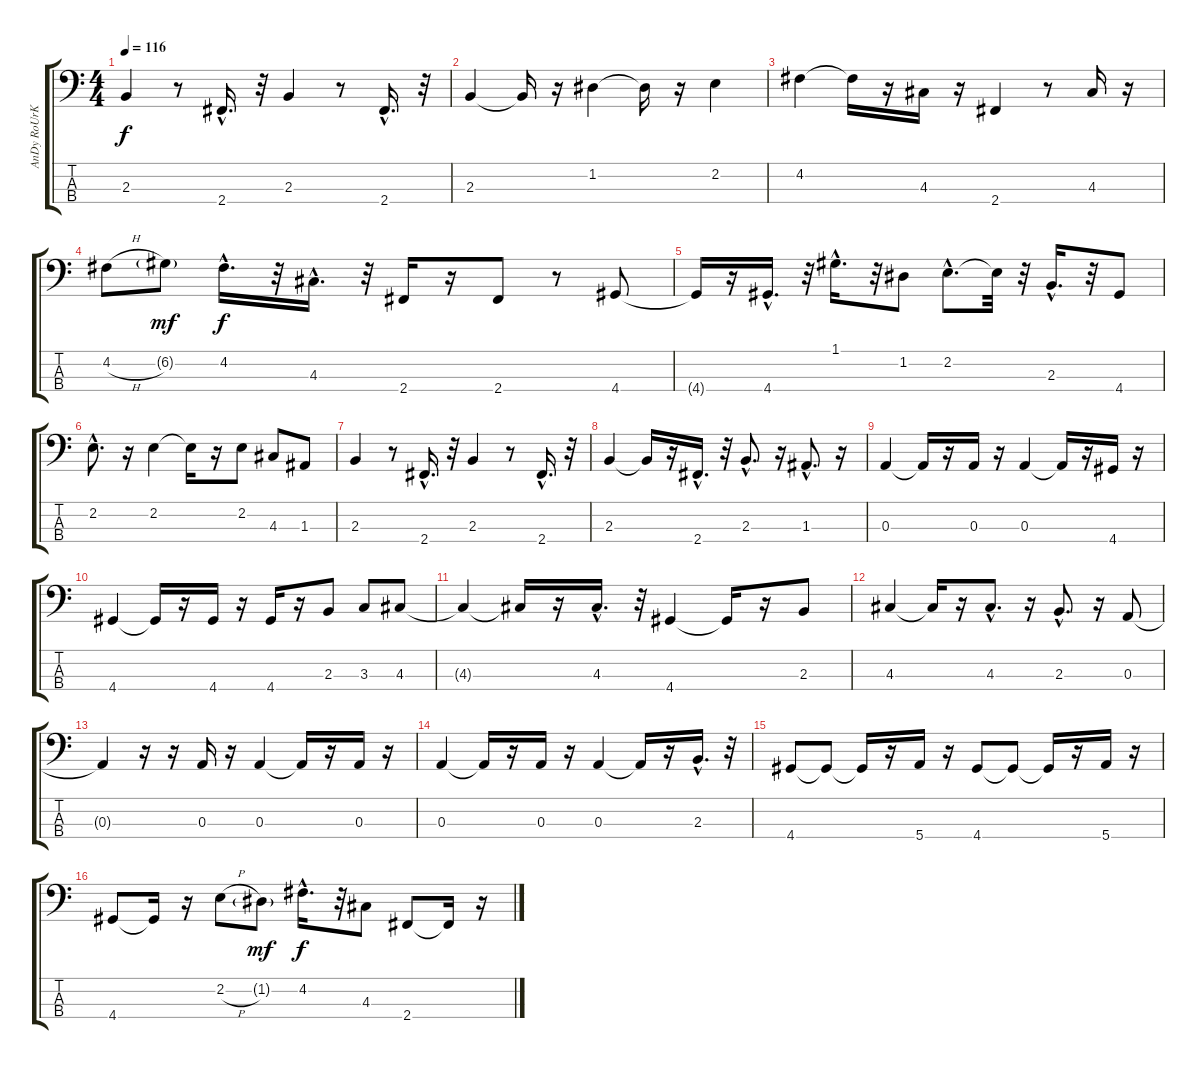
\track ("AnDy RoUrKe" "AnDy RoUrK") {instrument electricbasspick}
\staff {score tabs}
\tuning (G2 D2 A1 E1) {hide}
\ts (4 4)
\tempo 116
\clef f4
\ks c
2.3.4{dy f} r.8 2.4{hac}.16{d} r.32 2.3.4 r.8 2.4{hac}.16{d} r.32 |
2.3.4 2.3{t}.16 r.16 1.2.4 1.2{t}.16 r.16 2.2.4 |
4.2.4 4.2{t}.16 r.16 4.3.16 r.16 2.4.4 r.8 4.3.16 r.16 |
4.2{h}.8 6.2{g}.8{dy mf} 4.2{hac}.16{d dy f} r.32 4.3{hac}.16{d} r.32 2.4.16 r.16 2.4.8 r.8 4.4.8 |
4.4{t}.16 r.16 4.4{hac}.16{d} r.32 1.1{hac}.16{d} r.32 1.2.8 2.2{hac}.8{d} 2.2{t}.32 r.32 2.3{hac}.16{d} r.32 4.4.8 |
2.2{hac}.8{d} r.16 2.2.4 2.2{t}.16 r.16 2.2.8 4.3.8 1.3.8 |
2.3.4 r.8 2.4{hac}.16{d} r.32 2.3.4 r.8 2.4{hac}.16{d} r.32 |
2.3.4 2.3{t}.16 r.16 2.4{hac}.16{d} r.32 2.3{hac}.8{d} r.16 1.3{hac}.8{d} r.16 |
0.3.4 0.3{t}.16 r.16 0.3.16 r.16 0.3.4 0.3{t}.16 r.16 4.4.16 r.16 |
4.4.4 4.4{t}.16 r.16 4.4.16 r.16 4.4.16 r.16 2.3.8 3.3.8 4.3.8 |
4.3{t}.4 4.3{t}.16 r.16 4.3{hac}.16{d} r.32 4.4.4 4.4{t}.16 r.16 2.3.8 |
4.3.4 4.3{t}.16 r.16 4.3{hac}.8{d} r.16 2.3{hac}.8{d} r.16 0.3.8 |
0.3{t}.4 r.16 r.16 0.3.16 r.16 0.3.4 0.3{t}.16 r.16 0.3.16 r.16 |
0.3.4 0.3{t}.16 r.16 0.3.16 r.16 0.3.4 0.3{t}.16 r.16 2.3{hac}.16{d} r.32 |
4.4.8 4.4{t}.8 4.4{t}.16 r.16 5.4.16 r.16 4.4.8 4.4{t}.8 4.4{t}.16 r.16 5.4.16 r.16 |
4.4.8 4.4{t}.16 r.16 2.2{h}.8 1.2{g}.8{dy mf} 4.2{hac}.16{d dy f} r.32 4.3.8 2.4.8 2.4{t}.16 r.16
